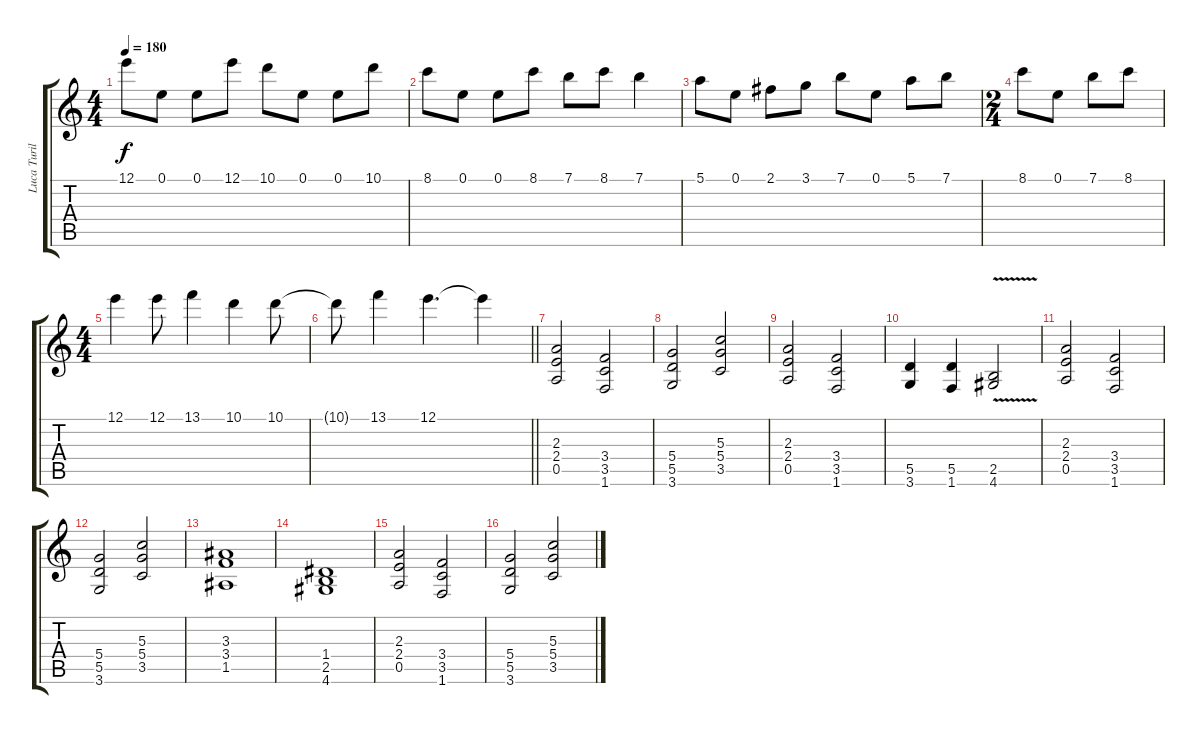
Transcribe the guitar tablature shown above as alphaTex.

\track ("Luca Turilli " "Luca Turil") {instrument distortionguitar}
\staff {score tabs}
\tuning (E4 B3 G3 D3 A2 E2) {hide}
\ts (4 4)
\tempo 180
\clef g2
\ks c
12.1.8{dy f} 0.1.8 0.1.8 12.1.8 10.1.8 0.1.8 0.1.8 10.1.8 |
8.1.8 0.1.8 0.1.8 8.1.8 7.1.8 8.1.8 7.1.4 |
5.1.8 0.1.8 2.1.8 3.1.8 7.1.8 0.1.8 5.1.8 7.1.8 |
\ts (2 4)
8.1.8 0.1.8 7.1.8 8.1.8 |
\ts (4 4)
12.1.4 12.1.8 13.1.4 10.1.4 10.1.8 |
\barLineRight lightlight
10.1{t}.8 13.1.4 12.1.4{d} 12.1{t}.4 |
(2.3 2.4 0.5).2 (3.4 3.5 1.6).2 |
(5.4 5.5 3.6).2 (5.3 5.4 3.5).2 |
(2.3 2.4 0.5).2 (3.4 3.5 1.6).2 |
(5.5 3.6).4 (5.5 1.6).4 (2.5{v} 4.6{v}).2 |
(2.3 2.4 0.5).2 (3.4 3.5 1.6).2 |
(5.4 5.5 3.6).2 (5.3 5.4 3.5).2 |
(3.3 3.4 1.5).1 |
(1.4 2.5 4.6).1 |
(2.3 2.4 0.5).2 (3.4 3.5 1.6).2 |
(5.4 5.5 3.6).2 (5.3 5.4 3.5).2
